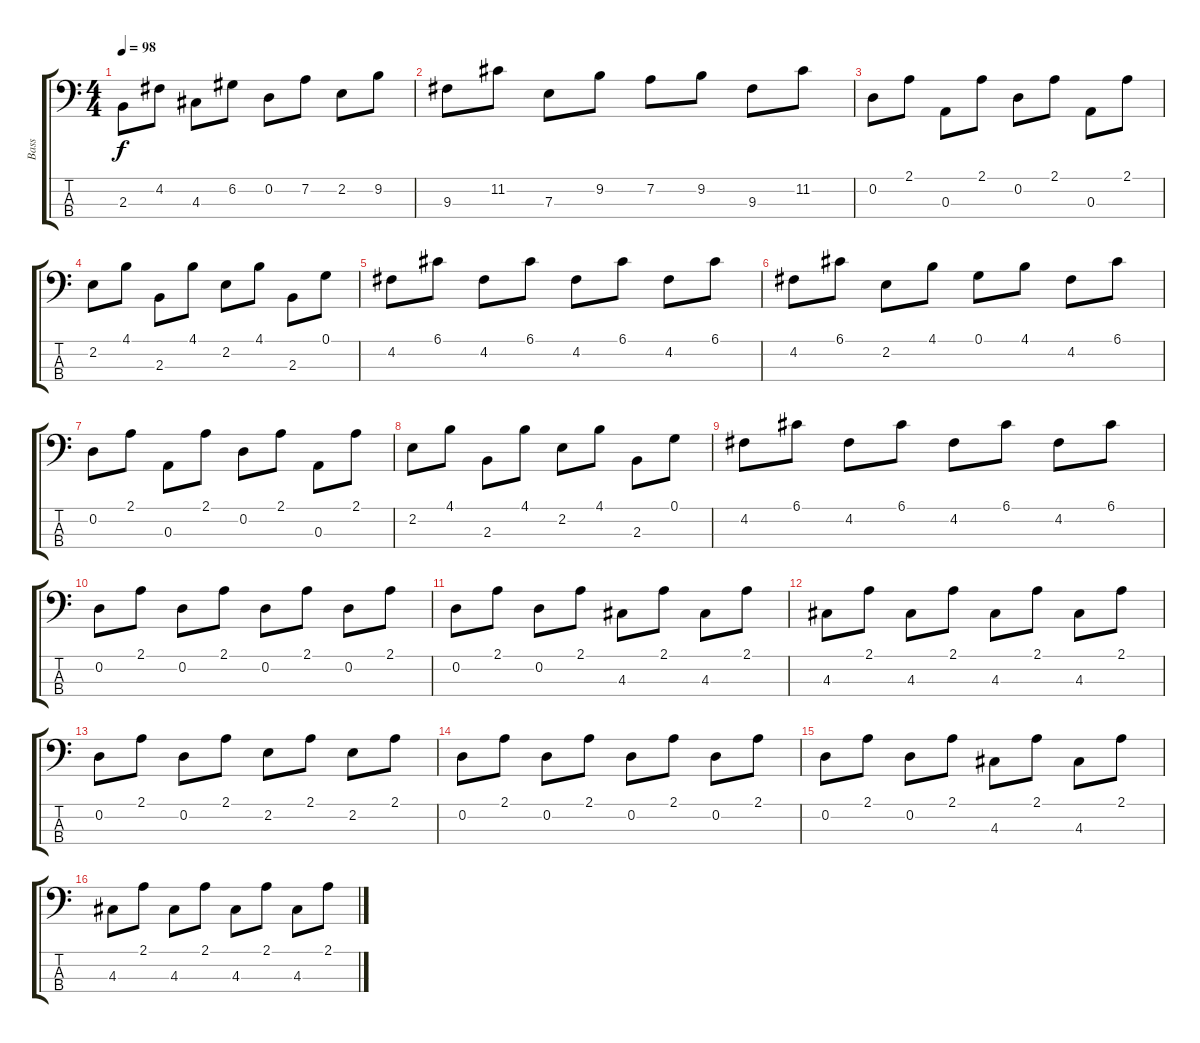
\track ("Bass" "Bass") {instrument electricbasspick}
\staff {score tabs}
\tuning (G2 D2 A1 E1) {hide}
\ts (4 4)
\tempo 98
\clef f4
\ks c
2.3.8{dy f} 4.2.8 4.3.8 6.2.8 0.2.8 7.2.8 2.2.8 9.2.8 |
9.3.8 11.2.8 7.3.8 9.2.8 7.2.8 9.2.8 9.3.8 11.2.8 |
0.2.8 2.1.8 0.3.8 2.1.8 0.2.8 2.1.8 0.3.8 2.1.8 |
2.2.8 4.1.8 2.3.8 4.1.8 2.2.8 4.1.8 2.3.8 0.1.8 |
4.2.8 6.1.8 4.2.8 6.1.8 4.2.8 6.1.8 4.2.8 6.1.8 |
4.2.8 6.1.8 2.2.8 4.1.8 0.1.8 4.1.8 4.2.8 6.1.8 |
0.2.8 2.1.8 0.3.8 2.1.8 0.2.8 2.1.8 0.3.8 2.1.8 |
2.2.8 4.1.8 2.3.8 4.1.8 2.2.8 4.1.8 2.3.8 0.1.8 |
4.2.8 6.1.8 4.2.8 6.1.8 4.2.8 6.1.8 4.2.8 6.1.8 |
0.2.8 2.1.8 0.2.8 2.1.8 0.2.8 2.1.8 0.2.8 2.1.8 |
0.2.8 2.1.8 0.2.8 2.1.8 4.3.8 2.1.8 4.3.8 2.1.8 |
4.3.8 2.1.8 4.3.8 2.1.8 4.3.8 2.1.8 4.3.8 2.1.8 |
0.2.8 2.1.8 0.2.8 2.1.8 2.2.8 2.1.8 2.2.8 2.1.8 |
0.2.8 2.1.8 0.2.8 2.1.8 0.2.8 2.1.8 0.2.8 2.1.8 |
0.2.8 2.1.8 0.2.8 2.1.8 4.3.8 2.1.8 4.3.8 2.1.8 |
4.3.8 2.1.8 4.3.8 2.1.8 4.3.8 2.1.8 4.3.8 2.1.8
